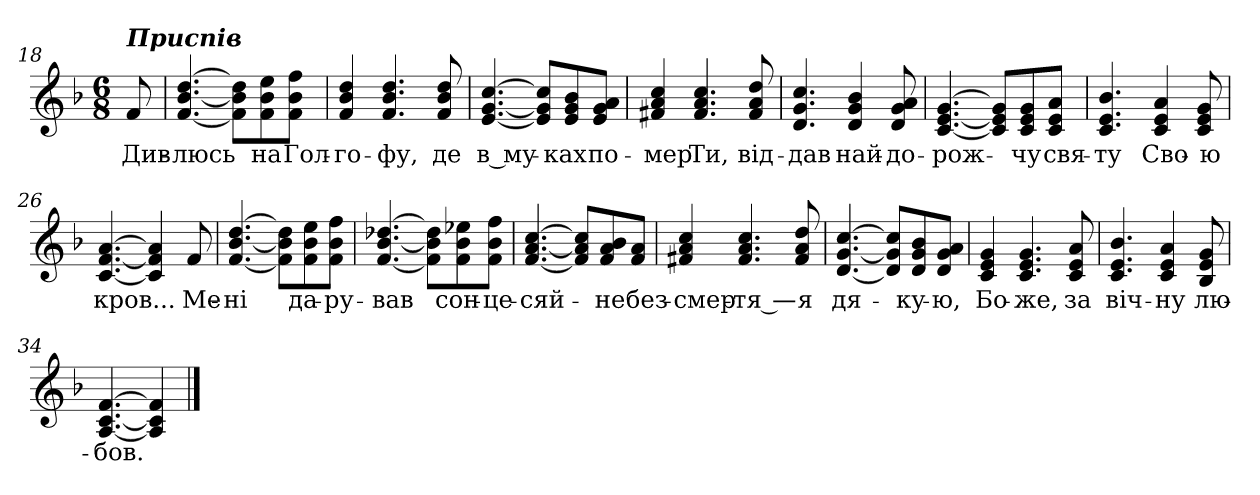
**kern	**text
*part1	*part1
*staff1	*staff1
!!LO:LB:g=z
*clefG2	*
*k[b-]	*
*F:	*
*M6/8	*
=18	=18
!LO:TX:a:Bi:t=Приспів	!
!	!LO:LY:b:color=#000000
8fi/	Див-
=19	=19
!	!LO:LY:b:color=#000000
[<4.fi/ [<4.b-i [>4.ddi	-люсь
8fi]\ 8b-i]\ 8ddi]\L	.
!	!LO:LY:b:color=#000000
8fi\ 8b-i\ 8eei\	на
!	!LO:LY:b:color=#000000
8fi\ 8b-i\ 8ffi\J	Гол-
=20	=20
!	!LO:LY:b:color=#000000
4fi/ 4b-i 4ddi	-го-
!	!LO:LY:b:color=#000000
4.fi/ 4.b-i 4.ddi	-фу,
!	!LO:LY:b:color=#000000
8fi/ 8b-i 8ddi	де
=21	=21
!	!LO:LY:b:color=#000000
[<4.ei/ [<4.gi [>4.cci	в му-
8ei]/ 8gi]/ 8cci]/L	.
!	!LO:LY:b:color=#000000
8ei/ 8gi/ 8b-i/	-ках
!	!LO:LY:b:color=#000000
8ei/ 8gi/ 8ai/J	по-
=22	=22
!	!LO:LY:b:color=#000000
4f#Xi/ 4ai 4cci	-мер
!	!LO:LY:b:color=#000000
4.f#i/ 4.ai 4.cci	Ти,
!	!LO:LY:b:color=#000000
8f#i/ 8ai 8ddi	від-
=23	=23
!	!LO:LY:b:color=#000000
4.di/ 4.gi 4.cci	-дав
!	!LO:LY:b:color=#000000
4di/ 4gi 4b-i	най-
!	!LO:LY:b:color=#000000
8di/ 8gi 8ai	-до-
!!LO:LB:g=z
=24	=24
!	!LO:LY:b:color=#000000
[<4.ci/ [<4.ei [>4.gi	-рож-
8ci]/ 8ei]/ 8gi]/L	.
!	!LO:LY:b:color=#000000
8ci/ 8ei/ 8gi/	-чу
!	!LO:LY:b:color=#000000
8ci/ 8ei/ 8ai/J	свя-
=25	=25
!	!LO:LY:b:color=#000000
4.ci/ 4.ei 4.b-i	-ту
!	!LO:LY:b:color=#000000
4ci/ 4ei 4ai	Сво-
!	!LO:LY:b:color=#000000
8ci/ 8ei 8gi	-ю
=26	=26
!	!LO:LY:b:color=#000000
[<4.ci/ [<4.fi [>4.ai	кров...
4ci/] 4fi] 4ai]	.
!	!LO:LY:b:color=#000000
8fi/	Ме-
=27	=27
!	!LO:LY:b:color=#000000
[<4.fi/ [<4.b-i [>4.ddi	-ні
8fi]\ 8b-i]\ 8ddi]\L	.
!	!LO:LY:b:color=#000000
8fi\ 8b-i\ 8eei\	да-
!	!LO:LY:b:color=#000000
8fi\ 8b-i\ 8ffi\J	-ру-
=28	=28
!	!LO:LY:b:color=#000000
[<4.fi/ [<4.b-i [>4.dd-Xi	-вав
8fi]\ 8b-i]\ 8dd-i]\L	.
!	!LO:LY:b:color=#000000
8fi\ 8b-i\ 8ee-Xi\	сон-
!	!LO:LY:b:color=#000000
8fi\ 8b-i\ 8ffi\J	-це-
!!LO:LB:g=z
=29	=29
!	!LO:LY:b:color=#000000
[<4.fi/ [<4.ai [>4.cci	-сяй-
8fi]/ 8ai]/ 8cci]/L	.
!	!LO:LY:b:color=#000000
8fi/ 8ai/ 8b-i/	-не
!	!LO:LY:b:color=#000000
8fi/ 8ai/J	без-
=30	=30
!	!LO:LY:b:color=#000000
4f#Xi/ 4ai 4cci	-смер-
!	!LO:LY:b:color=#000000
4.f#i/ 4.ai 4.cci	-тя —
!	!LO:LY:b:color=#000000
8f#i/ 8ai 8ddi	я
=31	=31
!	!LO:LY:b:color=#000000
[<4.di/ [<4.gi [>4.cci	дя-
8di]/ 8gi]/ 8cci]/L	.
!	!LO:LY:b:color=#000000
8di/ 8gi/ 8b-i/	-ку-
!	!LO:LY:b:color=#000000
8di/ 8gi/ 8ai/J	-ю,
=32	=32
!	!LO:LY:b:color=#000000
4ci/ 4ei 4gi	Бо-
!	!LO:LY:b:color=#000000
4.ci/ 4.ei 4.gi	-же,
!	!LO:LY:b:color=#000000
8ci/ 8ei 8ai	за
=33	=33
!	!LO:LY:b:color=#000000
4.ci/ 4.ei 4.b-i	віч-
!	!LO:LY:b:color=#000000
4ci/ 4ei 4ai	-ну
!	!LO:LY:b:color=#000000
8B-i/ 8ei 8gi	лю-
=34	=34
!	!LO:LY:b:color=#000000
[<4.Ai/ [<4.ci [>4.fi	-бов.
4Ai/] 4ci] 4fi]	.
==	==
*-	*-
